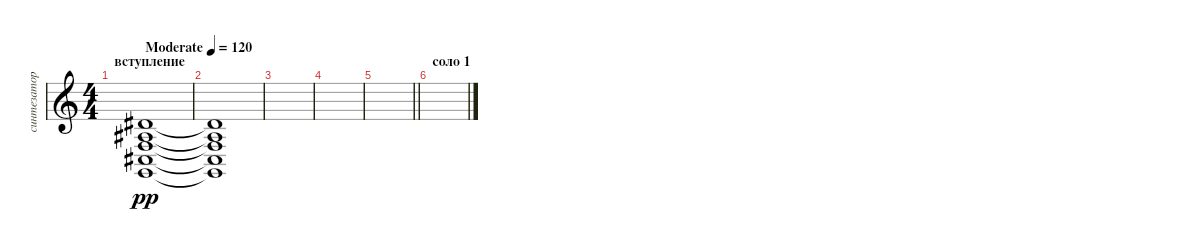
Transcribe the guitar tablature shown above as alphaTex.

\track ("синтезатор фон" "синтезатор") {instrument synthstrings2}
\staff {score}
\tuning (E4 B3 G3 D3 A2 E2) {hide}
\ts (4 4)
\section ("" "вступление")
\tempo (120 "Moderate")
\clef g2
\ks c
(4.2 3.3 3.4 4.5 3.6).1{dy pp volume 2 instrument applause} |
(4.2{t} 3.3{t} 3.4{t} 4.5{t} 3.6{t}).1 |
|
|
\barLineRight lightlight
|
\section ("" "соло 1")
